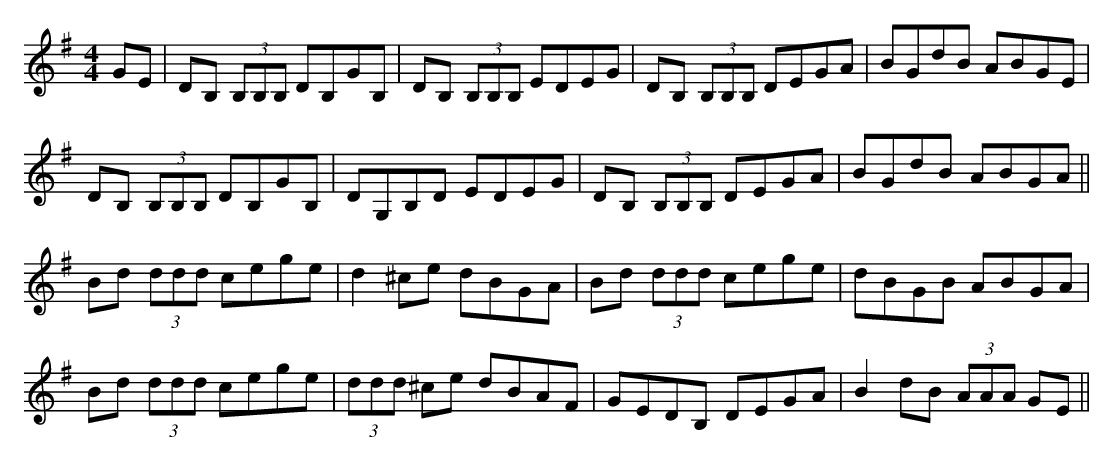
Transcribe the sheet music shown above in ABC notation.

X:1
M:4/4
K:G
GE|DB, (3B,B,B, DB,GB,|DB, (3B,B,B, EDEG|DB, (3B,B,B, DEGA|BGdB ABGE|
DB, (3B,B,B, DB,GB,|DG,B,D EDEG|DB, (3B,B,B, DEGA|BGdB ABGA ||
Bd (3ddd cege|d2 ^ce dBGA|Bd (3ddd cege|dBGB ABGA|
Bd (3ddd cege|(3ddd ^ce dBAF|GEDB, DEGA| B2 dB (3AAA GE||
